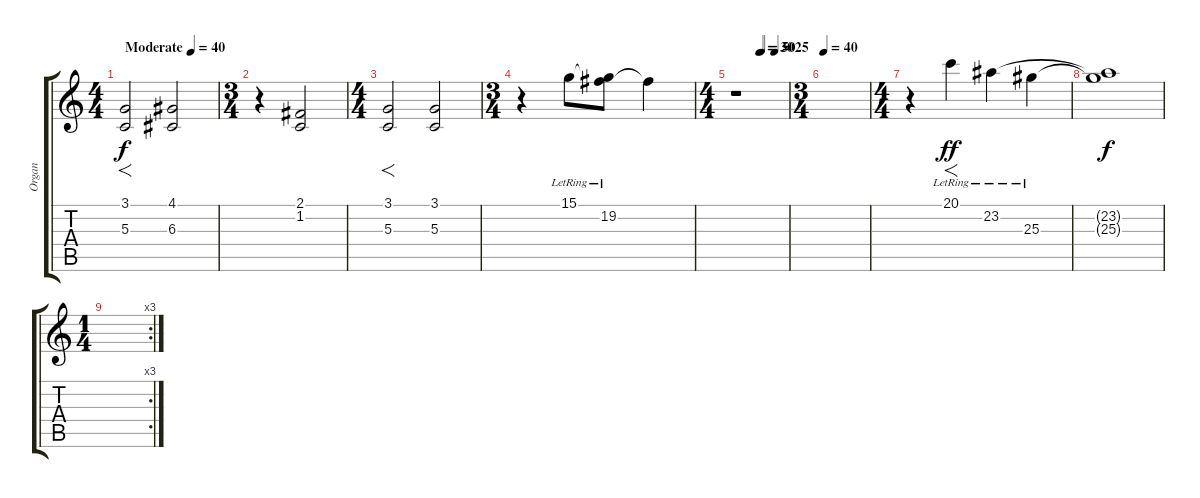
\track ("Organ" "Organ") {instrument drawbarorgan}
\staff {score tabs}
\tuning (E4 B3 G3 D3 A2 E2) {hide}
\ts (4 4)
\tempo (40 "Moderate")
\clef g2
\ks c
(3.1 5.3).2{f dy f volume 5 instrument drawbarorgan} (4.1 6.3).2 |
\ts (3 4)
r.4 (2.1 1.2).2 |
\ts (4 4)
(3.1 5.3).2{f} (3.1 5.3).2 |
\ts (3 4)
r.4 15.1{lr}.8 (15.1{t} 19.2{lr}).8 19.2{t}.4 |
\ts (4 4)
\tempo (30 0.46875)
\tempo (50 0.5)
\tempo (25 0.75)
r.1 |
\ts (3 4)
\tempo 40
|
\ts (4 4)
r.4 20.1{lr}.4{f dy ff} 23.2{lr}.4 25.3{lr}.4 |
(23.2{t} 25.3{t}).1{dy f volume 0} |
\rc 3
\ts (1 4)
